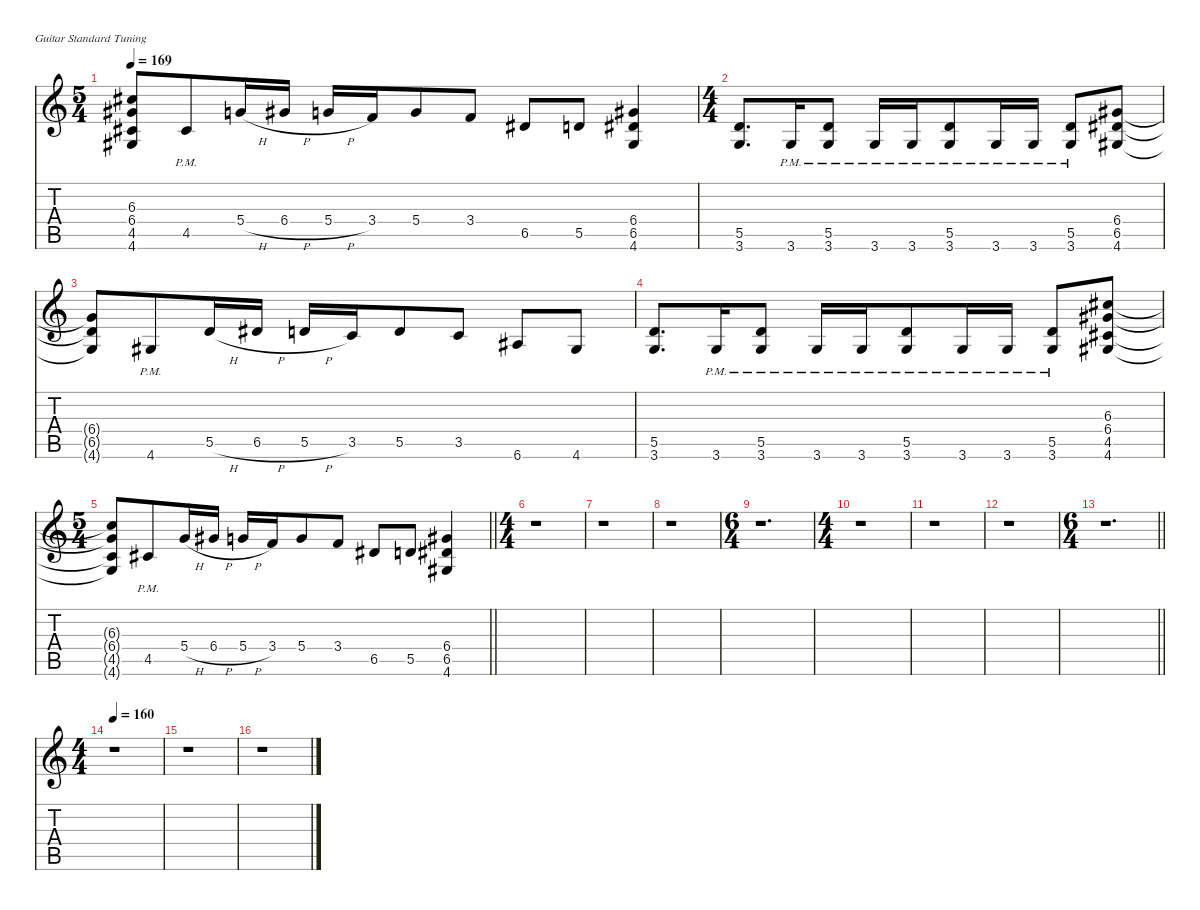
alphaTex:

\defaultSystemsLayout 4
\hideDynamics
\bracketExtendMode nobrackets
\singleTrackTrackNamePolicy hidden
\multiTrackTrackNamePolicy hidden
\otherSystemsTrackNameOrientation horizontal
\track ("Guit 2" "dist.guit.") {defaultSystemsLayout 16 instrument distortionguitar}
\staff {score tabs}
\tuning (E4 B3 G3 D3 A2 E2)
\ts (5 4)
\beaming (8 3 3 3 2)
\tempo 169
\clef g2
\ks c
(6.3{t acc #} 6.4{t acc #} 4.5{t acc #} 4.6{t acc #}).8{dy mf beam Up} 4.5{pm acc #}.8{beam Up} 5.4{h}.16{beam Up} 6.4{h acc #}.16{beam Up} 5.4{h}.16{beam Up} 3.4.16{beam Up} 5.4.8{beam Up} 3.4.8{beam Up} 6.5{acc #}.8{beam Up} 5.5.8{beam Up} (6.4{acc #} 6.5{acc #} 4.6{acc #}).4{beam Up} |
\ts (4 4)
\beaming (8 3 3 3 2)
(5.5 3.6).8{d beam Up} 3.6{pm}.16{beam Up} (5.5{pm} 3.6{pm}).8{beam Up} 3.6{pm}.16{beam Up} 3.6{pm}.16{beam Up} (5.5{pm} 3.6{pm}).8{beam Up} 3.6{pm}.16{beam Up} 3.6{pm}.16{beam Up} (5.5{pm} 3.6{pm}).8{beam Up} (6.4{acc #} 6.5{acc #} 4.6{acc #}).8{beam Up} |
(6.4{t acc #} 6.5{t acc #} 4.6{t acc #}).8{beam Up} 4.6{pm acc #}.8{beam Up} 5.5{h}.16{beam Up} 6.5{h acc #}.16{beam Up} 5.5{h}.16{beam Up} 3.5.16{beam Up} 5.5.8{beam Up} 3.5.8{beam Up} 6.6{acc #}.8{beam Up} 4.6{acc #}.8{beam Up} |
(5.5 3.6).8{d beam Up} 3.6{pm}.16{beam Up} (5.5{pm} 3.6{pm}).8{beam Up} 3.6{pm}.16{beam Up} 3.6{pm}.16{beam Up} (5.5{pm} 3.6{pm}).8{beam Up} 3.6{pm}.16{beam Up} 3.6{pm}.16{beam Up} (5.5{pm} 3.6{pm}).8{beam Up} (6.3{acc #} 6.4{acc #} 4.5{acc #} 4.6{acc #}).8{beam Up} |
\ts (5 4)
\beaming (8 3 3 3 2)
\barLineRight lightlight
(6.3{t acc #} 6.4{t acc #} 4.5{t acc #} 4.6{t acc #}).8{beam Up} 4.5{pm acc #}.8{beam Up} 5.4{h}.16{beam Up} 6.4{h acc #}.16{beam Up} 5.4{h}.16{beam Up} 3.4.16{beam Up} 5.4.8{beam Up} 3.4.8{beam Up} 6.5{acc #}.8{beam Up} 5.5.8{beam Up} (6.4{acc #} 6.5{acc #} 4.6{acc #}).4{beam Up} |
\ts (4 4)
\beaming (8 2 2 2 2)
r.1{beam Down} |
r.1{beam Down} |
r.1{beam Down} |
\ts (6 4)
\beaming (8 6 6)
r.1{d beam Down} |
\ts (4 4)
\beaming (8 6 6)
r.1{beam Down} |
r.1{beam Down} |
r.1{beam Down} |
\ts (6 4)
\beaming (8 6 6)
\barLineRight lightlight
r.1{d beam Down} |
\ts (4 4)
\beaming (8 2 2 2 2)
\tempo 160
r.1{beam Down} |
r.1{beam Down} |
r.1{beam Down}
